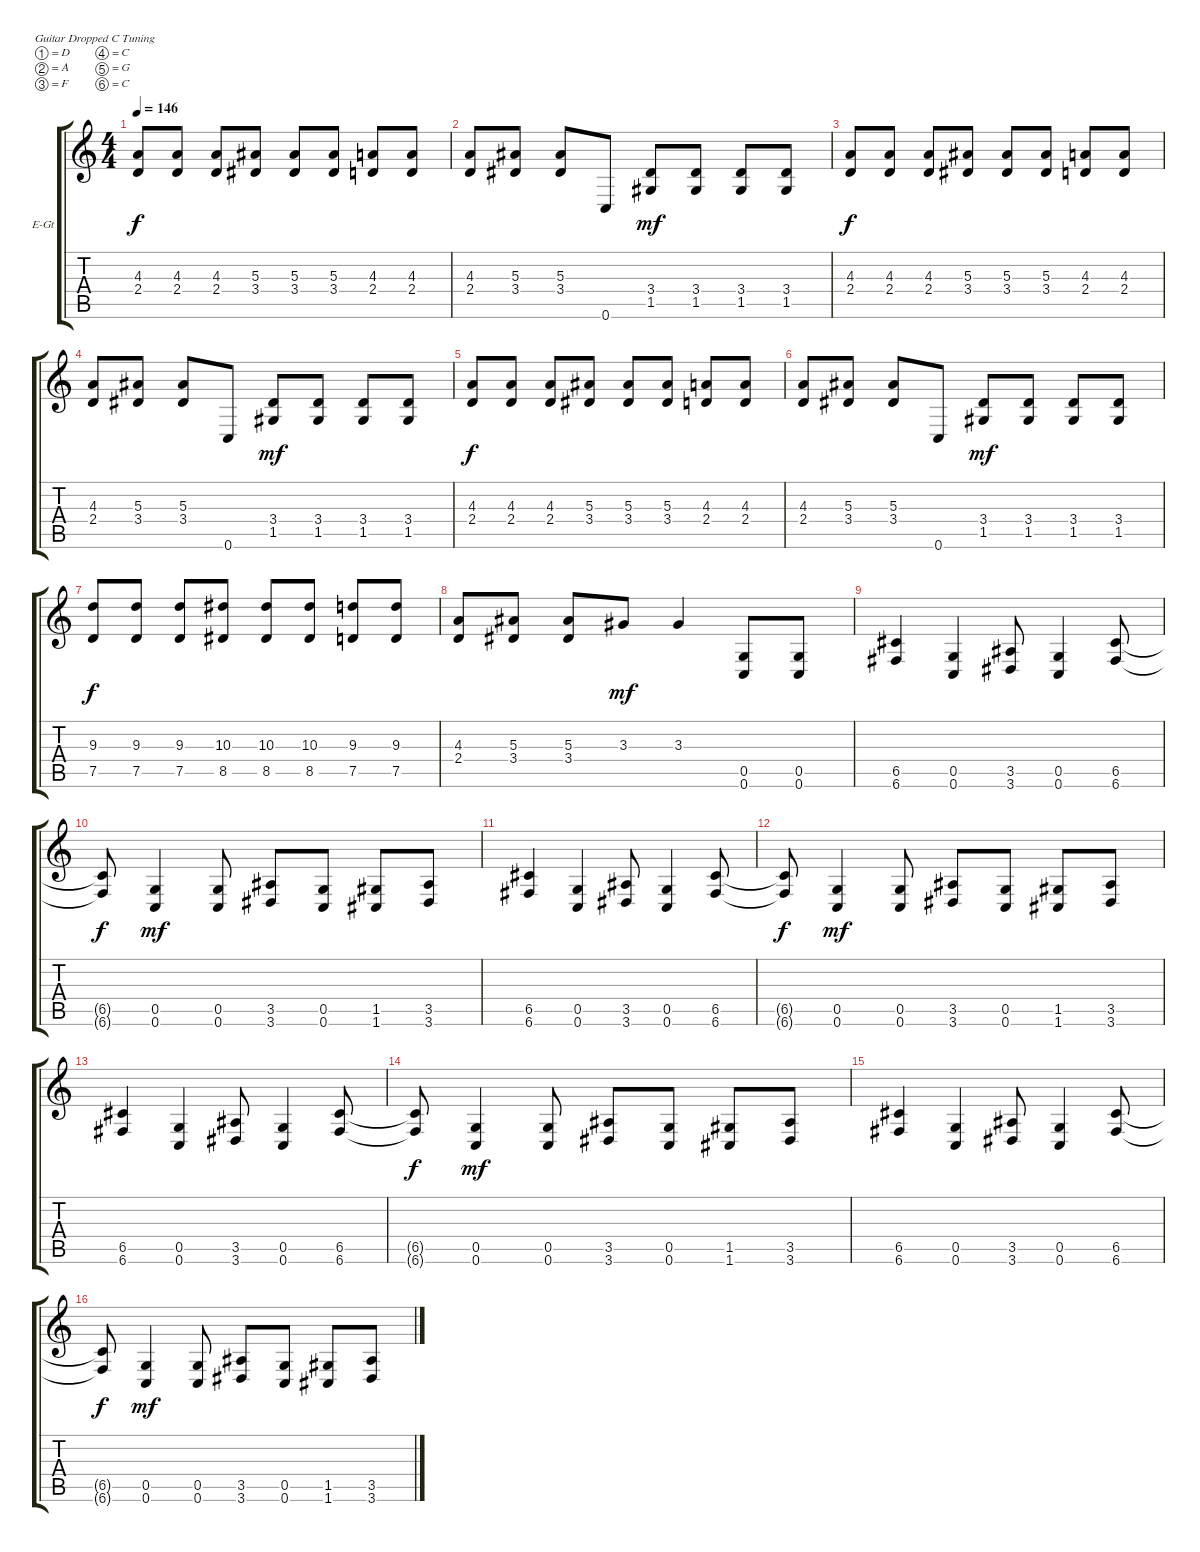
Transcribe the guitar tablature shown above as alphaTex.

\bracketExtendMode groupsimilarinstruments
\firstSystemTrackNameOrientation horizontal
\otherSystemsTrackNameOrientation horizontal
\track ("Guitar 2" "E-Gt") {instrument distortionguitar}
\staff {score tabs}
\tuning (D4 A3 F3 C3 G2 C2)
\ts (4 4)
\tempo 146
\clef g2
\ks c
(4.3 2.4).8{dy f} (4.3 2.4).8 (4.3 2.4).8 (5.3 3.4).8 (5.3 3.4).8 (5.3 3.4).8 (4.3 2.4).8 (4.3 2.4).8 |
(4.3 2.4).8 (5.3 3.4).8 (5.3 3.4).8 0.6.8 (3.4 1.5).8{dy mf} (3.4 1.5).8 (3.4 1.5).8 (3.4 1.5).8 |
(4.3 2.4).8{dy f} (4.3 2.4).8 (4.3 2.4).8 (5.3 3.4).8 (5.3 3.4).8 (5.3 3.4).8 (4.3 2.4).8 (4.3 2.4).8 |
(4.3 2.4).8 (5.3 3.4).8 (5.3 3.4).8 0.6.8 (3.4 1.5).8{dy mf} (3.4 1.5).8 (3.4 1.5).8 (3.4 1.5).8 |
(4.3 2.4).8{dy f} (4.3 2.4).8 (4.3 2.4).8 (5.3 3.4).8 (5.3 3.4).8 (5.3 3.4).8 (4.3 2.4).8 (4.3 2.4).8 |
(4.3 2.4).8 (5.3 3.4).8 (5.3 3.4).8 0.6.8 (3.4 1.5).8{dy mf} (3.4 1.5).8 (3.4 1.5).8 (3.4 1.5).8 |
(9.3 7.5).8{dy f} (9.3 7.5).8 (9.3 7.5).8 (10.3 8.5).8 (10.3 8.5).8 (10.3 8.5).8 (9.3 7.5).8 (9.3 7.5).8 |
(4.3 2.4).8 (5.3 3.4).8 (5.3 3.4).8 3.3.8{dy mf} 3.3.4 (0.5 0.6).8 (0.5 0.6).8 |
(6.5 6.6).4 (0.5 0.6).4 (3.5 3.6).8 (0.5 0.6).4 (6.5 6.6).8 |
(6.5{t} 6.6{t}).8{dy f} (0.5 0.6).4{dy mf} (0.5 0.6).8 (3.5 3.6).8 (0.5 0.6).8 (1.5 1.6).8 (3.5 3.6).8 |
(6.5 6.6).4 (0.5 0.6).4 (3.5 3.6).8 (0.5 0.6).4 (6.5 6.6).8 |
(6.5{t} 6.6{t}).8{dy f} (0.5 0.6).4{dy mf} (0.5 0.6).8 (3.5 3.6).8 (0.5 0.6).8 (1.5 1.6).8 (3.5 3.6).8 |
(6.5 6.6).4 (0.5 0.6).4 (3.5 3.6).8 (0.5 0.6).4 (6.5 6.6).8 |
(6.5{t} 6.6{t}).8{dy f} (0.5 0.6).4{dy mf} (0.5 0.6).8 (3.5 3.6).8 (0.5 0.6).8 (1.5 1.6).8 (3.5 3.6).8 |
(6.5 6.6).4 (0.5 0.6).4 (3.5 3.6).8 (0.5 0.6).4 (6.5 6.6).8 |
(6.5{t} 6.6{t}).8{dy f} (0.5 0.6).4{dy mf} (0.5 0.6).8 (3.5 3.6).8 (0.5 0.6).8 (1.5 1.6).8 (3.5 3.6).8
